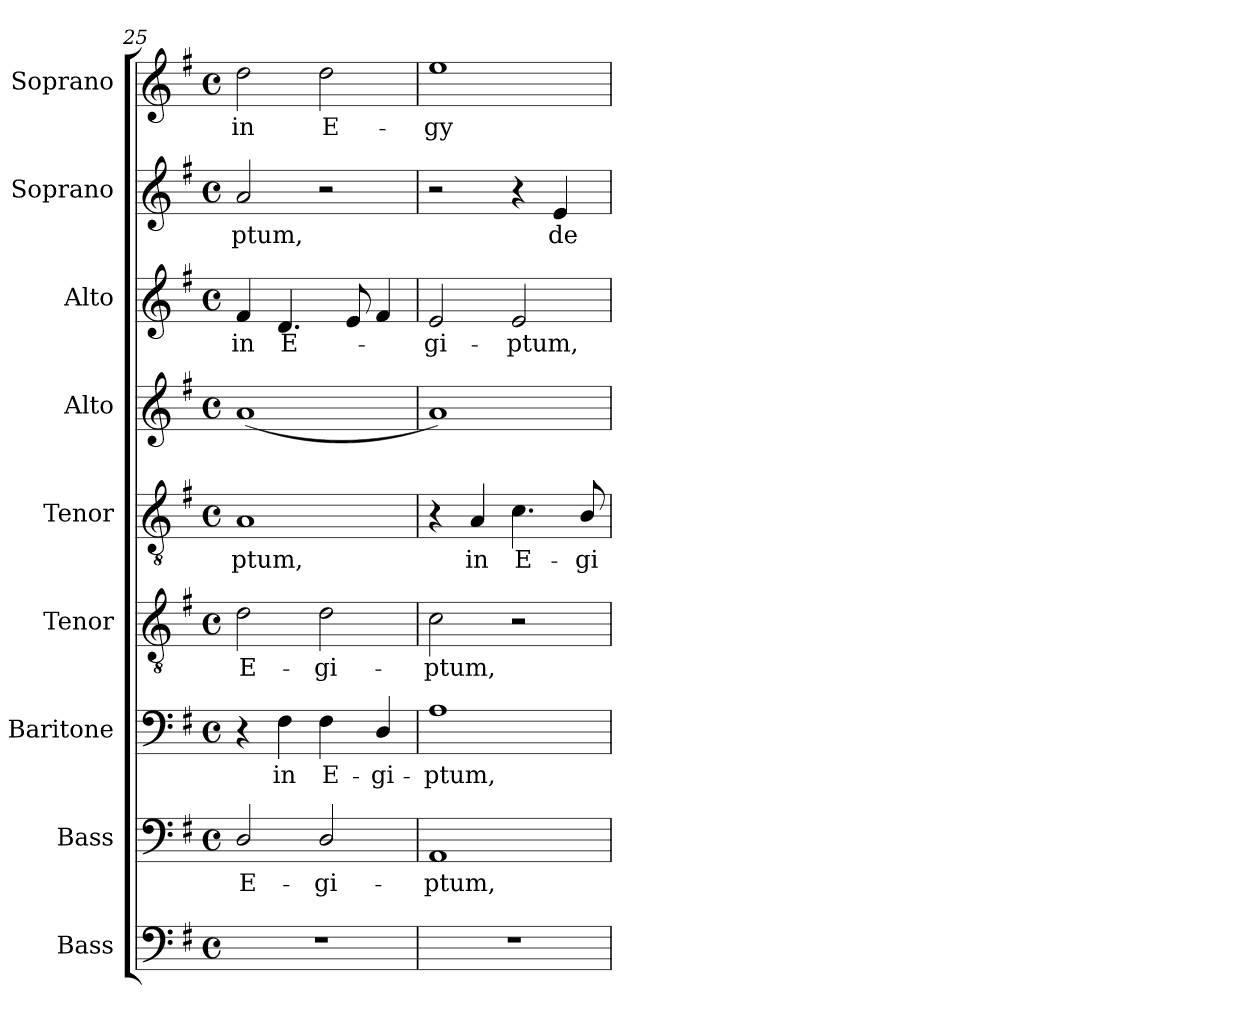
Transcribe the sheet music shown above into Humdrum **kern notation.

**kern	**kern	**text	**kern	**text	**kern	**text	**kern	**text	**kern	**kern	**text	**kern	**text	**kern	**text
*part9	*part8	*part8	*part7	*part7	*part6	*part6	*part5	*part5	*part4	*part3	*part3	*part2	*part2	*part1	*part1
*staff9	*staff8	*staff8	*staff7	*staff7	*staff6	*staff6	*staff5	*staff5	*staff4	*staff3	*staff3	*staff2	*staff2	*staff1	*staff1
*I"Bass	*I"Bass	*	*I"Baritone	*	*I"Tenor	*	*I"Tenor	*	*I"Alto	*I"Alto	*	*I"Soprano	*	*I"Soprano	*
*I'B.	*I'B.	*	*I'Bar.	*	*I'T.	*	*I'T.	*	*I'A.	*I'A.	*	*I'S.	*	*I'S.	*
*clefF4	*clefF4	*	*clefF4	*	*clefGv2	*	*clefGv2	*	*clefG2	*clefG2	*	*clefG2	*	*clefG2	*
*	*	*	*	*	*ITrd7c12	*	*ITrd7c12	*	*	*	*	*	*	*	*
*k[f#]	*k[f#]	*	*k[f#]	*	*k[f#]	*	*k[f#]	*	*k[f#]	*k[f#]	*	*k[f#]	*	*k[f#]	*
*G:	*G:	*	*G:	*	*G:	*	*G:	*	*G:	*G:	*	*G:	*	*G:	*
*M4/4	*M4/4	*	*M4/4	*	*M4/4	*	*M4/4	*	*M4/4	*M4/4	*	*M4/4	*	*M4/4	*
*met(c)	*met(c)	*	*met(c)	*	*met(c)	*	*met(c)	*	*met(c)	*met(c)	*	*met(c)	*	*met(c)	*
=25	=25	=25	=25	=25	=25	=25	=25	=25	=25	=25	=25	=25	=25	=25	=25
!	!	!LO:LY:b:color=#000000	!	!	!	!	!	!	!	!	!	!	!	!	!
!	!	!	!	!	!	!LO:LY:b:color=#000000	!	!	!	!	!	!	!	!	!
!	!	!	!	!	!	!	!	!LO:LY:b:color=#000000	!	!	!	!	!	!	!
!	!	!	!	!	!	!	!	!	!	!	!LO:LY:b:color=#000000	!	!	!	!
!	!	!	!	!	!	!	!	!	!	!	!	!	!LO:LY:b:color=#000000	!	!
!	!	!	!	!	!	!	!	!	!	!	!	!	!	!	!LO:LY:b:color=#000000
1r	2Di/	E-	4r	.	2Di\	E-	1AAi	-ptum,	(1ai	4f#i/	in	2ai/	-ptum,	2ddi\	in
!	!	!	!	!LO:LY:b:color=#000000	!	!	!	!	!	!	!	!	!	!	!
!	!	!	!	!	!	!	!	!	!	!	!LO:LY:b:color=#000000	!	!	!	!
.	.	.	4F#i\	in	.	.	.	.	.	4.di/	E-	.	.	.	.
!	!	!LO:LY:b:color=#000000	!	!	!	!	!	!	!	!	!	!	!	!	!
!	!	!	!	!LO:LY:b:color=#000000	!	!	!	!	!	!	!	!	!	!	!
!	!	!	!	!	!	!LO:LY:b:color=#000000	!	!	!	!	!	!	!	!	!
!	!	!	!	!	!	!	!	!	!	!	!	!	!	!	!LO:LY:b:color=#000000
.	2Di/	-gi-	4F#i\	E-	2Di\	-gi-	.	.	.	.	.	2r	.	2ddi\	E-
.	.	.	.	.	.	.	.	.	.	8ei/	.	.	.	.	.
!	!	!	!	!LO:LY:b:color=#000000	!	!	!	!	!	!	!	!	!	!	!
.	.	.	4Di/	-gi-	.	.	.	.	.	4f#i/	.	.	.	.	.
=26	=26	=26	=26	=26	=26	=26	=26	=26	=26	=26	=26	=26	=26	=26	=26
!	!	!LO:LY:b:color=#000000	!	!	!	!	!	!	!	!	!	!	!	!	!
!	!	!	!	!LO:LY:b:color=#000000	!	!	!	!	!	!	!	!	!	!	!
!	!	!	!	!	!	!LO:LY:b:color=#000000	!	!	!	!	!	!	!	!	!
!	!	!	!	!	!	!	!	!	!	!	!LO:LY:b:color=#000000	!	!	!	!
!	!	!	!	!	!	!	!	!	!	!	!	!	!	!	!LO:LY:b:color=#000000
1r	1AAi	-ptum,	1Ai	-ptum,	2Ci\	-ptum,	4r	.	1ai)	2ei/	-gi-	2r	.	1eei	-gy-
!	!	!	!	!	!	!	!	!LO:LY:b:color=#000000	!	!	!	!	!	!	!
.	.	.	.	.	.	.	4AAi/	in	.	.	.	.	.	.	.
!	!	!	!	!	!	!	!	!LO:LY:b:color=#000000	!	!	!	!	!	!	!
!	!	!	!	!	!	!	!	!	!	!	!LO:LY:b:color=#000000	!	!	!	!
.	.	.	.	.	2r	.	4.Ci\	E-	.	2ei/	-ptum,	4r	.	.	.
!	!	!	!	!	!	!	!	!	!	!	!	!	!LO:LY:b:color=#000000	!	!
.	.	.	.	.	.	.	.	.	.	.	.	4ei/	de-	.	.
!	!	!	!	!	!	!	!	!LO:LY:b:color=#000000	!	!	!	!	!	!	!
.	.	.	.	.	.	.	8BBi/	-gi-	.	.	.	.	.	.	.
=	=	=	=	=	=	=	=	=	=	=	=	=	=	=	=
*-	*-	*-	*-	*-	*-	*-	*-	*-	*-	*-	*-	*-	*-	*-	*-
